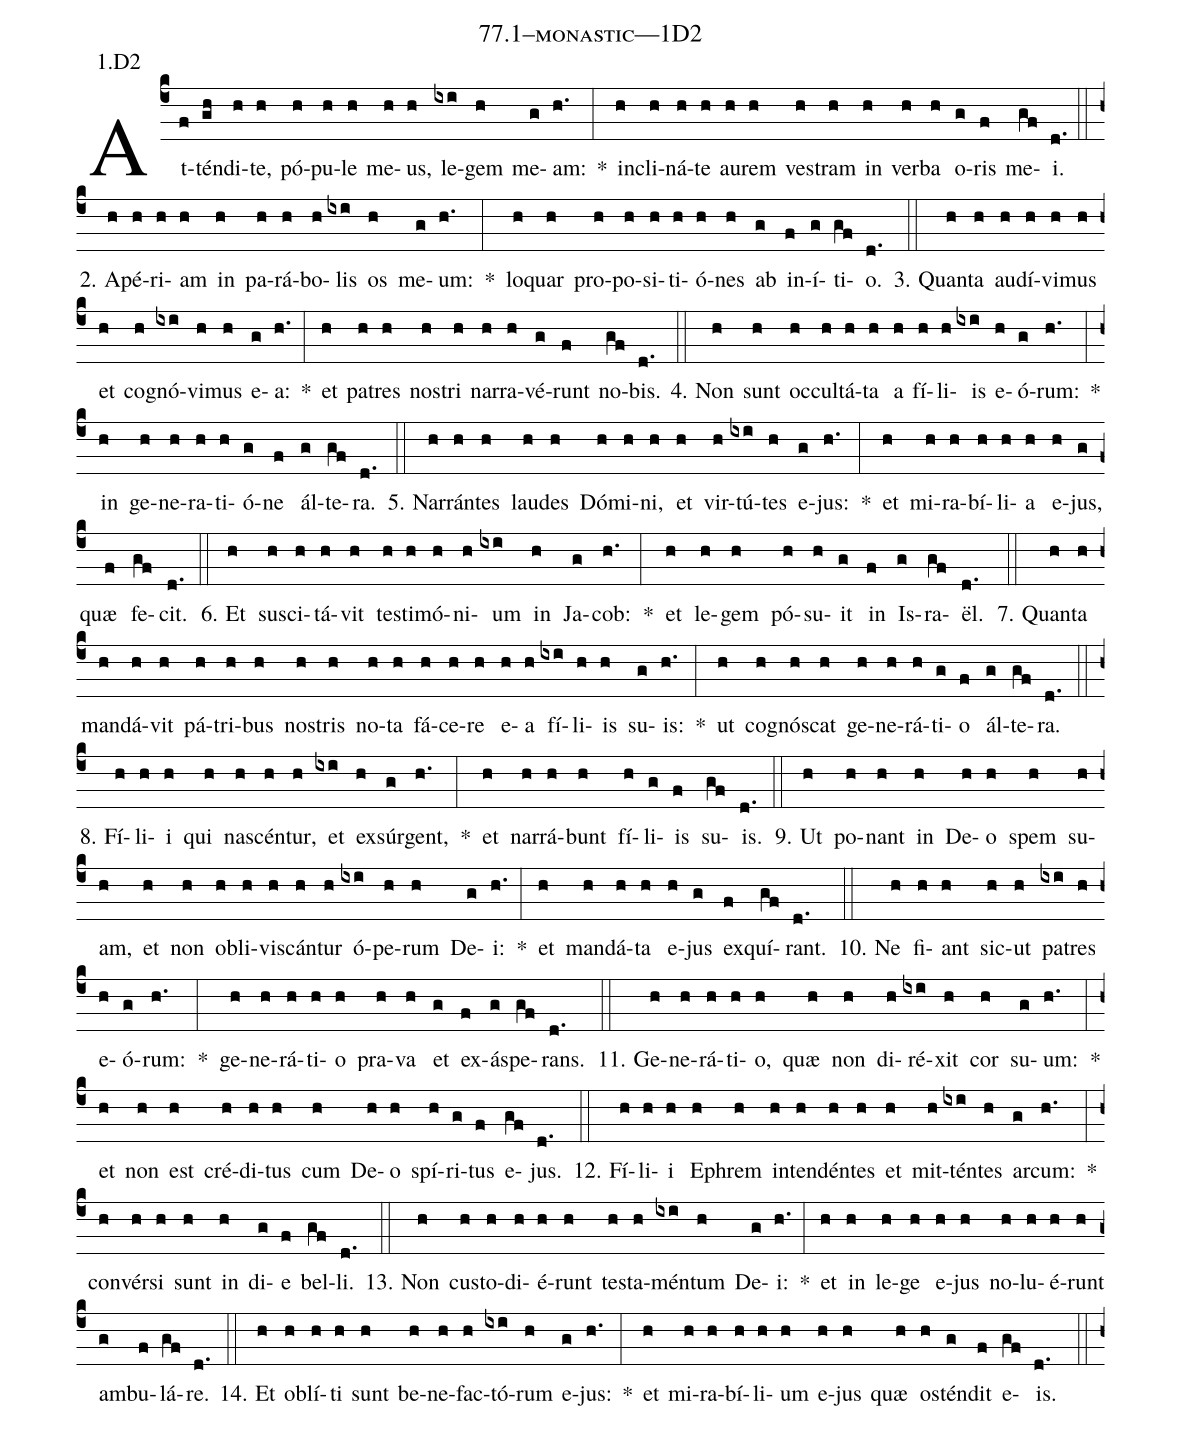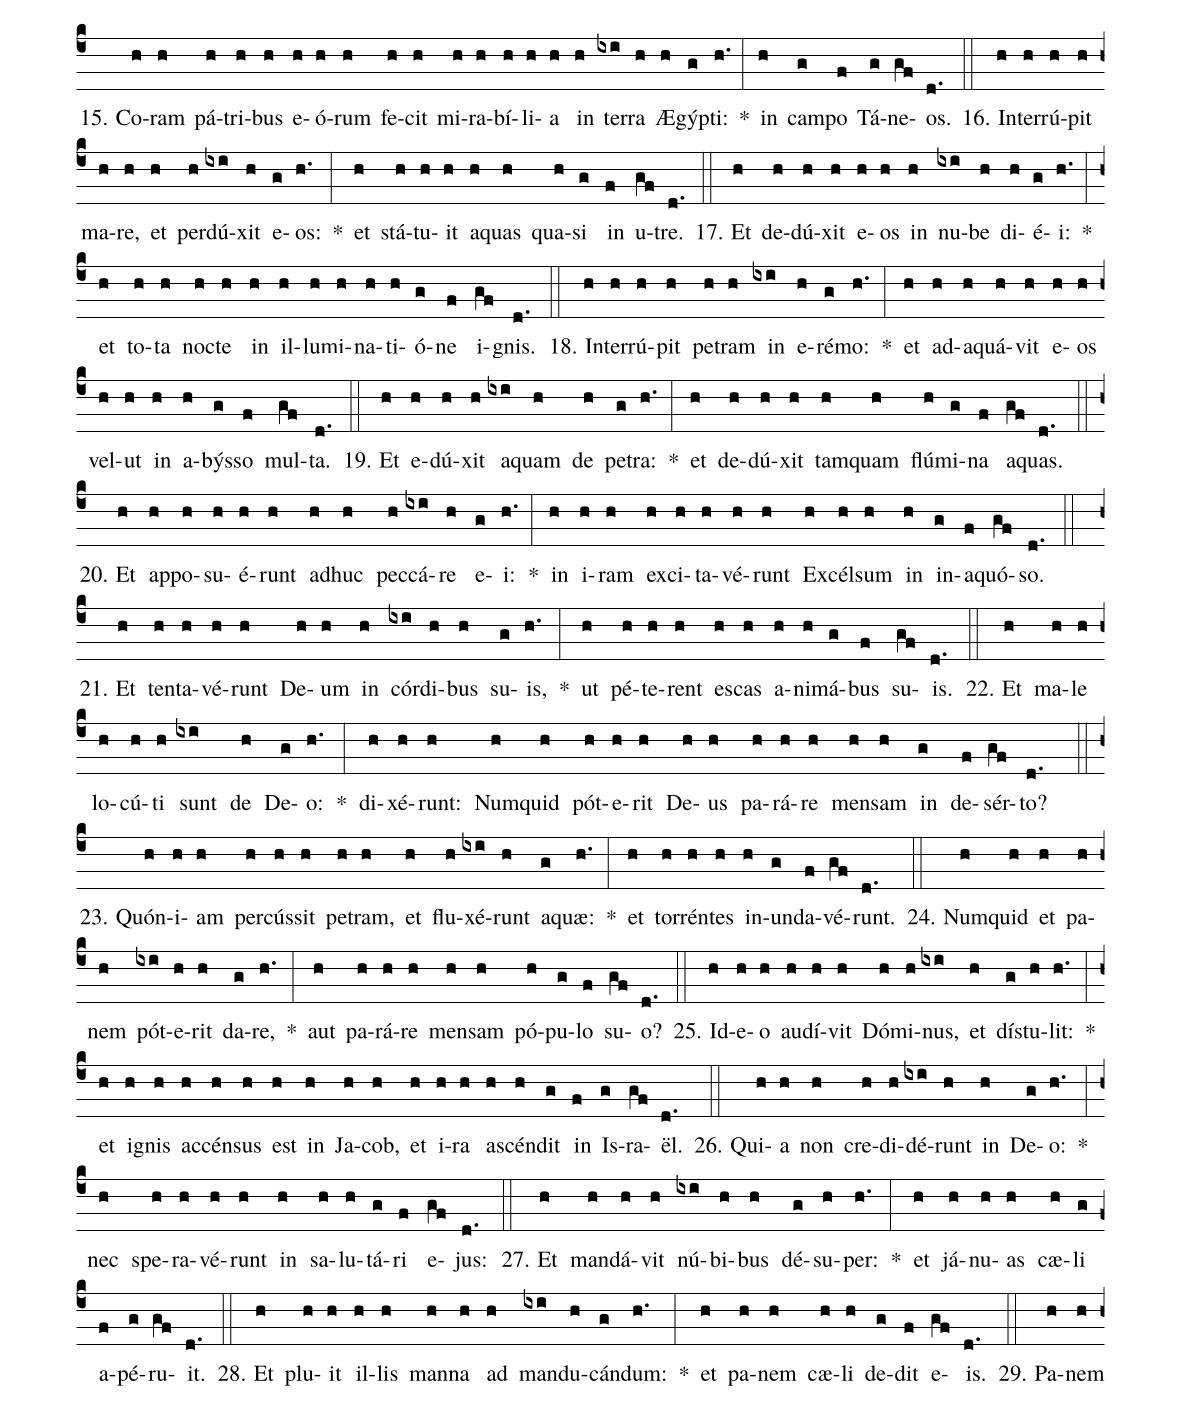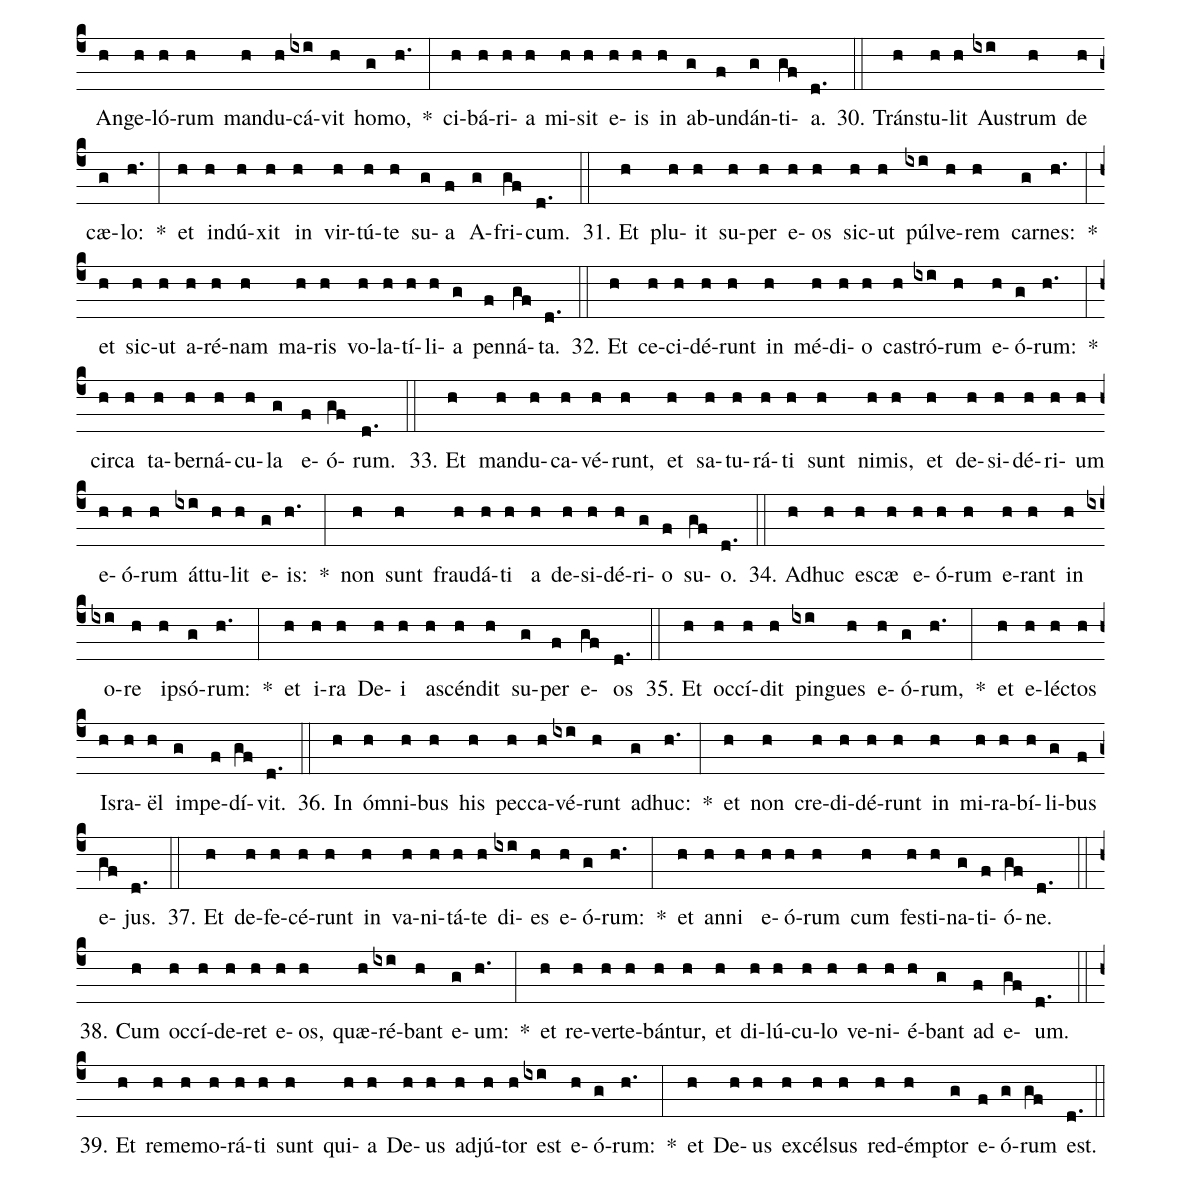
name: 77.1--monastic---1D2;
annotation: 1.D2;
%%
(c4)At(f)tén(gh)di(h)te,(h) pó(h)pu(h)le(h) me(h)us,(h) le(ixi)gem(h) me(g)am:(h.) *(:) in(h)cli(h)ná(h)te(h) au(h)rem(h) ves(h)tram(h) in(h) ver(h)ba(h) o(g)ris(f) me(gf)i.(d.) (::)
2. A(h)pé(h)ri(h)am(h) in(h) pa(h)rá(h)bo(h)lis(ixi) os(h) me(g)um:(h.) *(:) lo(h)quar(h) pro(h)po(h)si(h)ti(h)ó(h)nes(h) ab(g) in(f)í(g)ti(gf)o.(d.) (::)
3. Quan(h)ta(h) au(h)dí(h)vi(h)mus(h) et(h) co(h)gnó(ixi)vi(h)mus(h) e(g)a:(h.) *(:) et(h) pa(h)tres(h) nos(h)tri(h) nar(h)ra(h)vé(g)runt(f) no(gf)bis.(d.) (::)
4. Non(h) sunt(h) oc(h)cul(h)tá(h)ta(h) a(h) fí(h)li(h)is(ixi) e(h)ó(g)rum:(h.) *(:) in(h) ge(h)ne(h)ra(h)ti(h)ó(g)ne(f) ál(g)te(gf)ra.(d.) (::)
5. Nar(h)rán(h)tes(h) lau(h)des(h) Dó(h)mi(h)ni,(h) et(h) vir(h)tú(ixi)tes(h) e(g)jus:(h.) *(:) et(h) mi(h)ra(h)bí(h)li(h)a(h) e(h)jus,(g) quæ(f) fe(gf)cit.(d.) (::)
6. Et(h) su(h)sci(h)tá(h)vit(h) tes(h)ti(h)mó(h)ni(h)um(ixi) in(h) Ja(g)cob:(h.) *(:) et(h) le(h)gem(h) pó(h)su(h)it(g) in(f) Is(g)ra(gf)ël.(d.) (::)
7. Quan(h)ta(h) man(h)dá(h)vit(h) pá(h)tri(h)bus(h) nos(h)tris(h) no(h)ta(h) fá(h)ce(h)re(h) e(h)a(h) fí(ixi)li(h)is(h) su(g)is:(h.) *(:) ut(h) co(h)gnós(h)cat(h) ge(h)ne(h)rá(h)ti(g)o(f) ál(g)te(gf)ra.(d.) (::)
8. Fí(h)li(h)i(h) qui(h) na(h)scén(h)tur,(h) et(ixi) ex(h)súr(g)gent,(h.) *(:) et(h) nar(h)rá(h)bunt(h) fí(h)li(g)is(f) su(gf)is.(d.) (::)
9. Ut(h) po(h)nant(h) in(h) De(h)o(h) spem(h) su(h)am,(h) et(h) non(h) ob(h)li(h)vis(h)cán(h)tur(h) ó(ixi)pe(h)rum(h) De(g)i:(h.) *(:) et(h) man(h)dá(h)ta(h) e(h)jus(g) ex(f)quí(gf)rant.(d.) (::)
10. Ne(h) fi(h)ant(h) sic(h)ut(h) pa(ixi)tres(h) e(h)ó(g)rum:(h.) *(:) ge(h)ne(h)rá(h)ti(h)o(h) pra(h)va(h) et(g) ex(f)ás(g)pe(gf)rans.(d.) (::)
11. Ge(h)ne(h)rá(h)ti(h)o,(h) quæ(h) non(h) di(h)ré(ixi)xit(h) cor(h) su(g)um:(h.) *(:) et(h) non(h) est(h) cré(h)di(h)tus(h) cum(h) De(h)o(h) spí(h)ri(g)tus(f) e(gf)jus.(d.) (::)
12. Fí(h)li(h)i(h) E(h)phrem(h) in(h)ten(h)dén(h)tes(h) et(h) mit(h)tén(ixi)tes(h) ar(g)cum:(h.) *(:) con(h)vér(h)si(h) sunt(h) in(h) di(g)e(f) bel(gf)li.(d.) (::)
13. Non(h) cus(h)to(h)di(h)é(h)runt(h) tes(h)ta(h)mén(ixi)tum(h) De(g)i:(h.) *(:) et(h) in(h) le(h)ge(h) e(h)jus(h) no(h)lu(h)é(h)runt(h) am(g)bu(f)lá(gf)re.(d.) (::)
14. Et(h) ob(h)lí(h)ti(h) sunt(h) be(h)ne(h)fac(h)tó(ixi)rum(h) e(g)jus:(h.) *(:) et(h) mi(h)ra(h)bí(h)li(h)um(h) e(h)jus(h) quæ(h) os(h)tén(g)dit(f) e(gf)is.(d.) (::)
15. Co(h)ram(h) pá(h)tri(h)bus(h) e(h)ó(h)rum(h) fe(h)cit(h) mi(h)ra(h)bí(h)li(h)a(h) in(h) ter(ixi)ra(h) Æ(h)gýp(g)ti:(h.) *(:) in(h) cam(g)po(f) Tá(g)ne(gf)os.(d.) (::)
16. In(h)ter(h)rú(h)pit(h) ma(h)re,(h) et(h) per(h)dú(ixi)xit(h) e(g)os:(h.) *(:) et(h) stá(h)tu(h)it(h) a(h)quas(h) qua(h)si(g) in(f) u(gf)tre.(d.) (::)
17. Et(h) de(h)dú(h)xit(h) e(h)os(h) in(h) nu(ixi)be(h) di(h)é(g)i:(h.) *(:) et(h) to(h)ta(h) noc(h)te(h) in(h) il(h)lu(h)mi(h)na(h)ti(h)ó(g)ne(f) i(gf)gnis.(d.) (::)
18. In(h)ter(h)rú(h)pit(h) pe(h)tram(h) in(ixi) e(h)ré(g)mo:(h.) *(:) et(h) ad(h)a(h)quá(h)vit(h) e(h)os(h) vel(h)ut(h) in(h) a(h)býs(g)so(f) mul(gf)ta.(d.) (::)
19. Et(h) e(h)dú(h)xit(h) a(ixi)quam(h) de(h) pe(g)tra:(h.) *(:) et(h) de(h)dú(h)xit(h) tam(h)quam(h) flú(h)mi(g)na(f) a(gf)quas.(d.) (::)
20. Et(h) ap(h)po(h)su(h)é(h)runt(h) ad(h)huc(h) pec(h)cá(ixi)re(h) e(g)i:(h.) *(:) in(h) i(h)ram(h) ex(h)ci(h)ta(h)vé(h)runt(h) Ex(h)cél(h)sum(h) in(h) in(g)a(f)quó(gf)so.(d.) (::)
21. Et(h) ten(h)ta(h)vé(h)runt(h) De(h)um(h) in(h) cór(ixi)di(h)bus(h) su(g)is,(h.) *(:) ut(h) pé(h)te(h)rent(h) es(h)cas(h) a(h)ni(h)má(g)bus(f) su(gf)is.(d.) (::)
22. Et(h) ma(h)le(h) lo(h)cú(h)ti(h) sunt(ixi) de(h) De(g)o:(h.) *(:) di(h)xé(h)runt:(h) Num(h)quid(h) pót(h)e(h)rit(h) De(h)us(h) pa(h)rá(h)re(h) men(h)sam(h) in(g) de(f)sér(gf)to?(d.) (::)
23. Quón(h)i(h)am(h) per(h)cús(h)sit(h) pe(h)tram,(h) et(h) flu(h)xé(ixi)runt(h) a(g)quæ:(h.) *(:) et(h) tor(h)rén(h)tes(h) in(h)un(g)da(f)vé(gf)runt.(d.) (::)
24. Num(h)quid(h) et(h) pa(h)nem(h) pót(ixi)e(h)rit(h) da(g)re,(h.) *(:) aut(h) pa(h)rá(h)re(h) men(h)sam(h) pó(h)pu(g)lo(f) su(gf)o?(d.) (::)
25. Id(h)e(h)o(h) au(h)dí(h)vit(h) Dó(h)mi(h)nus,(ixi) et(h) dís(g)tu(h)lit:(h.) *(:) et(h) i(h)gnis(h) ac(h)cén(h)sus(h) est(h) in(h) Ja(h)cob,(h) et(h) i(h)ra(h) a(h)scén(h)dit(g) in(f) Is(g)ra(gf)ël.(d.) (::)
26. Qui(h)a(h) non(h) cre(h)di(h)dé(ixi)runt(h) in(h) De(g)o:(h.) *(:) nec(h) spe(h)ra(h)vé(h)runt(h) in(h) sa(h)lu(h)tá(g)ri(f) e(gf)jus:(d.) (::)
27. Et(h) man(h)dá(h)vit(h) nú(ixi)bi(h)bus(h) dé(g)su(h)per:(h.) *(:) et(h) já(h)nu(h)as(h) cæ(h)li(g) a(f)pé(g)ru(gf)it.(d.) (::)
28. Et(h) plu(h)it(h) il(h)lis(h) man(h)na(h) ad(h) man(ixi)du(h)cán(g)dum:(h.) *(:) et(h) pa(h)nem(h) cæ(h)li(h) de(g)dit(f) e(gf)is.(d.) (::)
29. Pa(h)nem(h) An(h)ge(h)ló(h)rum(h) man(h)du(h)cá(ixi)vit(h) ho(g)mo,(h.) *(:) ci(h)bá(h)ri(h)a(h) mi(h)sit(h) e(h)is(h) in(h) ab(g)un(f)dán(g)ti(gf)a.(d.) (::)
30. Tráns(h)tu(h)lit(h) Aus(ixi)trum(h) de(h) cæ(g)lo:(h.) *(:) et(h) in(h)dú(h)xit(h) in(h) vir(h)tú(h)te(h) su(g)a(f) A(g)fri(gf)cum.(d.) (::)
31. Et(h) plu(h)it(h) su(h)per(h) e(h)os(h) sic(h)ut(h) púl(ixi)ve(h)rem(h) car(g)nes:(h.) *(:) et(h) sic(h)ut(h) a(h)ré(h)nam(h) ma(h)ris(h) vo(h)la(h)tí(h)li(h)a(g) pen(f)ná(gf)ta.(d.) (::)
32. Et(h) ce(h)ci(h)dé(h)runt(h) in(h) mé(h)di(h)o(h) cas(h)tró(ixi)rum(h) e(h)ó(g)rum:(h.) *(:) cir(h)ca(h) ta(h)ber(h)ná(h)cu(h)la(g) e(f)ó(gf)rum.(d.) (::)
33. Et(h) man(h)du(h)ca(h)vé(h)runt,(h) et(h) sa(h)tu(h)rá(h)ti(h) sunt(h) ni(h)mis,(h) et(h) de(h)si(h)dé(h)ri(h)um(h) e(h)ó(h)rum(h) át(ixi)tu(h)lit(h) e(g)is:(h.) *(:) non(h) sunt(h) frau(h)dá(h)ti(h) a(h) de(h)si(h)dé(h)ri(g)o(f) su(gf)o.(d.) (::)
34. Ad(h)huc(h) e(h)scæ(h) e(h)ó(h)rum(h) e(h)rant(h) in(h) o(ixi)re(h) ip(h)só(g)rum:(h.) *(:) et(h) i(h)ra(h) De(h)i(h) a(h)scén(h)dit(h) su(g)per(f) e(gf)os(d.) (::)
35. Et(h) oc(h)cí(h)dit(h) pin(ixi)gues(h) e(h)ó(g)rum,(h.) *(:) et(h) e(h)léc(h)tos(h) Is(h)ra(h)ël(h) im(g)pe(f)dí(gf)vit.(d.) (::)
36. In(h) óm(h)ni(h)bus(h) his(h) pec(h)ca(h)vé(ixi)runt(h) ad(g)huc:(h.) *(:) et(h) non(h) cre(h)di(h)dé(h)runt(h) in(h) mi(h)ra(h)bí(h)li(g)bus(f) e(gf)jus.(d.) (::)
37. Et(h) de(h)fe(h)cé(h)runt(h) in(h) va(h)ni(h)tá(h)te(h) di(ixi)es(h) e(h)ó(g)rum:(h.) *(:) et(h) an(h)ni(h) e(h)ó(h)rum(h) cum(h) fes(h)ti(h)na(g)ti(f)ó(gf)ne.(d.) (::)
38. Cum(h) oc(h)cí(h)de(h)ret(h) e(h)os,(h) quæ(h)ré(ixi)bant(h) e(g)um:(h.) *(:) et(h) re(h)ver(h)te(h)bán(h)tur,(h) et(h) di(h)lú(h)cu(h)lo(h) ve(h)ni(h)é(h)bant(g) ad(f) e(gf)um.(d.) (::)
39. Et(h) re(h)me(h)mo(h)rá(h)ti(h) sunt(h) qui(h)a(h) De(h)us(h) ad(h)jú(h)tor(h) est(ixi) e(h)ó(g)rum:(h.) *(:) et(h) De(h)us(h) ex(h)cél(h)sus(h) red(h)émp(h)tor(g) e(f)ó(g)rum(gf) est.(d.) (::)
